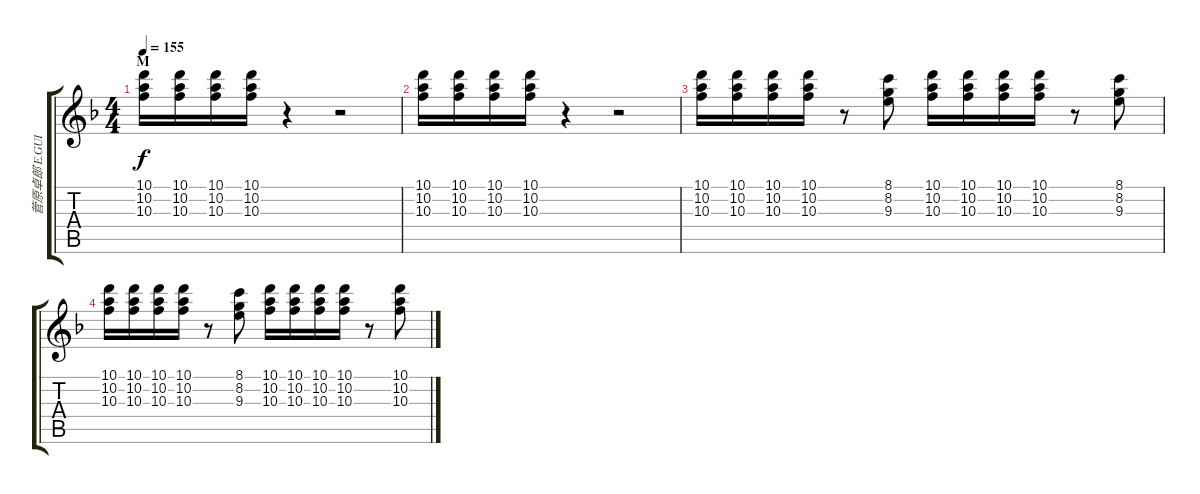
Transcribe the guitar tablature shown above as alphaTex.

\track ("菅原卓郎 E.GUITARⅡ" "菅原卓郎 E.GUI") {instrument distortionguitar}
\staff {score tabs}
\tuning (E4 B3 G3 D3 A2 E2) {hide}
\ts (4 4)
\section ("" "M")
\tempo 155
\clef g2
\ks f
(10.1 10.2 10.3).16{dy f} (10.1 10.2 10.3).16 (10.1 10.2 10.3).16 (10.1 10.2 10.3).16 r.4 r.2 |
(10.1 10.2 10.3).16 (10.1 10.2 10.3).16 (10.1 10.2 10.3).16 (10.1 10.2 10.3).16 r.4 r.2 |
(10.1 10.2 10.3).16 (10.1 10.2 10.3).16 (10.1 10.2 10.3).16 (10.1 10.2 10.3).16 r.8 (8.1 8.2 9.3).8 (10.1 10.2 10.3).16 (10.1 10.2 10.3).16 (10.1 10.2 10.3).16 (10.1 10.2 10.3).16 r.8 (8.1 8.2 9.3).8 |
(10.1 10.2 10.3).16 (10.1 10.2 10.3).16 (10.1 10.2 10.3).16 (10.1 10.2 10.3).16 r.8 (8.1 8.2 9.3).8 (10.1 10.2 10.3).16 (10.1 10.2 10.3).16 (10.1 10.2 10.3).16 (10.1 10.2 10.3).16 r.8 (10.1 10.2 10.3).8
